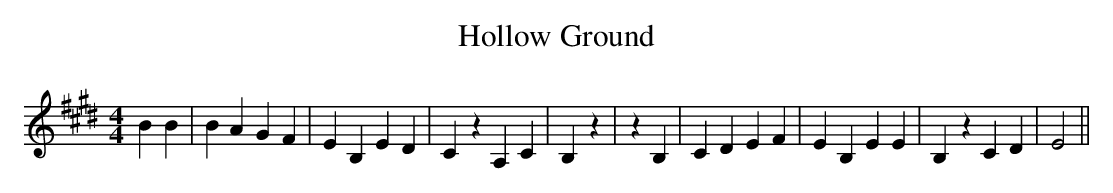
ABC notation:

X:1
T:Hollow Ground
M:4/4
L:1/4
K:E
 B B| B A G F| E B, E D| C z A, C| B, z| z B,| C D E F| E B, E E| B, z C D|\
 E2||
